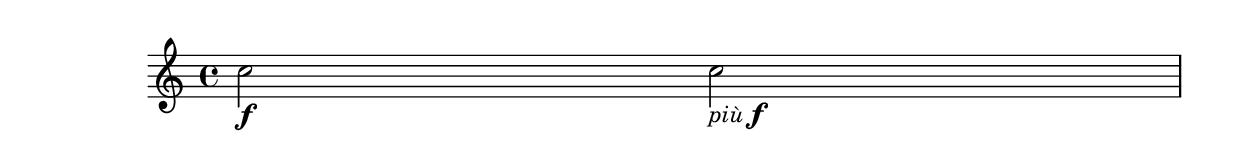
%% Do not edit this file; it is automatically
%% generated from LSR http://lsr.dsi.unimi.it
%% This file is in the public domain.
\version "2.12.2"

\header {
  lsrtags = "expressive-marks, text"

%% Translation of GIT committish: a874fda3641c9e02f61be5c41b215b8304b8ed00
  texidoces = "
Ciertas indicaciones dinámicas pueden llevar textos (como @qq{più
forte} o @qq{piano subito}). Se pueden producir usando un bloque
@code{\\markup}.

"
  doctitlees = "Combinar indicaciones dinámicas con marcados textuales"

  texidoc = "
Some dynamics may involve text indications (such as @qq{più forte} or
@qq{piano subito}). These can be produced using a @code{\\markup}
block.

"
  doctitle = "Combining dynamics with markup texts"
} % begin verbatim

piuF = \markup { \italic più \dynamic f }
\layout { ragged-right = ##f }
\relative c'' {
  c2\f c-\piuF
}


